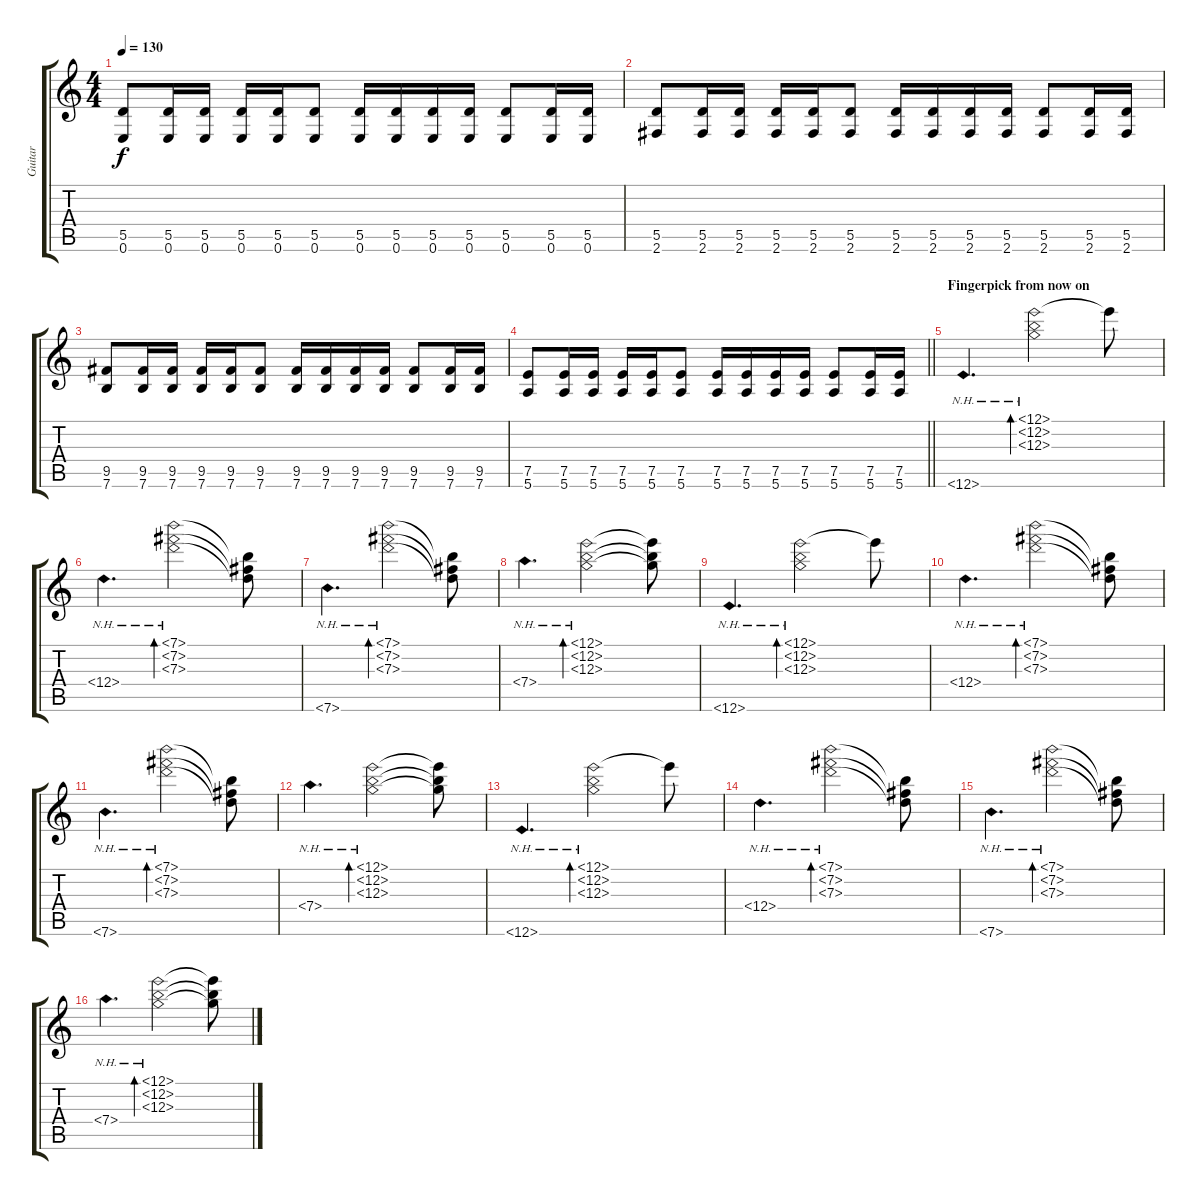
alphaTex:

\track ("Guitar" "Guitar") {instrument acousticguitarnylon}
\staff {score tabs}
\tuning (E4 B3 G3 D3 A2 E2) {hide}
\ts (4 4)
\tempo 130
\clef g2
\ks c
(5.5 0.6).8{dy f} (5.5 0.6).16 (5.5 0.6).16 (5.5 0.6).16 (5.5 0.6).16 (5.5 0.6).8 (5.5 0.6).16 (5.5 0.6).16 (5.5 0.6).16 (5.5 0.6).16 (5.5 0.6).8 (5.5 0.6).16 (5.5 0.6).16 |
(5.5 2.6).8 (5.5 2.6).16 (5.5 2.6).16 (5.5 2.6).16 (5.5 2.6).16 (5.5 2.6).8 (5.5 2.6).16 (5.5 2.6).16 (5.5 2.6).16 (5.5 2.6).16 (5.5 2.6).8 (5.5 2.6).16 (5.5 2.6).16 |
(9.5 7.6).8 (9.5 7.6).16 (9.5 7.6).16 (9.5 7.6).16 (9.5 7.6).16 (9.5 7.6).8 (9.5 7.6).16 (9.5 7.6).16 (9.5 7.6).16 (9.5 7.6).16 (9.5 7.6).8 (9.5 7.6).16 (9.5 7.6).16 |
\barLineRight lightlight
(7.5 5.6).8 (7.5 5.6).16 (7.5 5.6).16 (7.5 5.6).16 (7.5 5.6).16 (7.5 5.6).8 (7.5 5.6).16 (7.5 5.6).16 (7.5 5.6).16 (7.5 5.6).16 (7.5 5.6).8 (7.5 5.6).16 (7.5 5.6).16 |
\section ("" "Fingerpick from now on")
12.6{nh}.4{d} (12.1{nh} 12.2{nh} 12.3{nh}).2{bd 120} 12.1{t}.8 |
12.4{nh}.4{d} (7.1{nh} 7.2{nh} 7.3{nh}).2{bd 120} (7.1{t} 7.2{t} 7.3{t}).8 |
7.6{nh}.4{d} (7.1{nh} 7.2{nh} 7.3{nh}).2{bd 120} (7.1{t} 7.2{t} 7.3{t}).8 |
7.4{nh}.4{d} (12.1{nh} 12.2{nh} 12.3{nh}).2{bd 120} (12.1{t} 12.2{t} 12.3{t}).8 |
12.6{nh}.4{d} (12.1{nh} 12.2{nh} 12.3{nh}).2{bd 120} 12.1{t}.8 |
12.4{nh}.4{d} (7.1{nh} 7.2{nh} 7.3{nh}).2{bd 120} (7.1{t} 7.2{t} 7.3{t}).8 |
7.6{nh}.4{d} (7.1{nh} 7.2{nh} 7.3{nh}).2{bd 120} (7.1{t} 7.2{t} 7.3{t}).8 |
7.4{nh}.4{d} (12.1{nh} 12.2{nh} 12.3{nh}).2{bd 120} (12.1{t} 12.2{t} 12.3{t}).8 |
12.6{nh}.4{d} (12.1{nh} 12.2{nh} 12.3{nh}).2{bd 120} 12.1{t}.8 |
12.4{nh}.4{d} (7.1{nh} 7.2{nh} 7.3{nh}).2{bd 120} (7.1{t} 7.2{t} 7.3{t}).8 |
7.6{nh}.4{d} (7.1{nh} 7.2{nh} 7.3{nh}).2{bd 120} (7.1{t} 7.2{t} 7.3{t}).8 |
7.4{nh}.4{d} (12.1{nh} 12.2{nh} 12.3{nh}).2{bd 120} (12.1{t} 12.2{t} 12.3{t}).8
